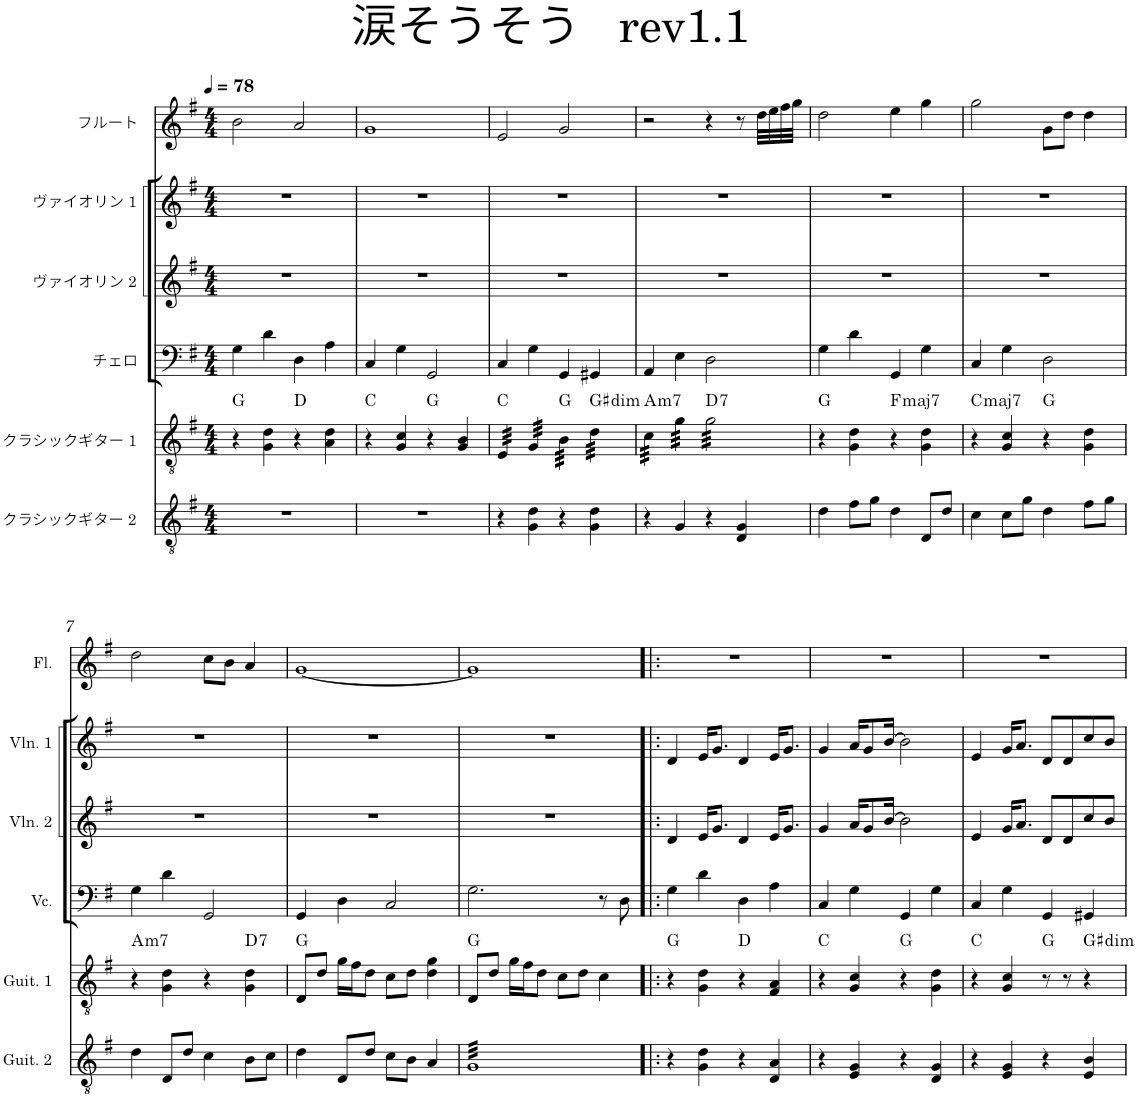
**kern	**kern	**harte	**kern	**kern	**kern	**kern
*part6	*part5	*part5	*part4	*part3	*part2	*part1
*staff6	*staff5	*	*staff4	*staff3	*staff2	*staff1
*I"クラシックギター 2	*I"クラシックギター 1	*	*I"チェロ	*I"ヴァイオリン 2	*I"ヴァイオリン 1	*I"フルート
*clefGv2	*clefGv2	*	*clefF4	*clefG2	*clefG2	*clefG2
*k[f#]	*k[f#]	*	*k[f#]	*k[f#]	*k[f#]	*k[f#]
*M4/4	*M4/4	*	*M4/4	*M4/4	*M4/4	*M4/4
*MM78	*MM78	*	*MM78	*MM78	*MM78	*MM78
=1	=1	=1	=1	=1	=1	=1
1r	4r	G:maj	4G\	1r	1r	2b\
.	4G\ 4d\	.	4d\	.	.	.
.	4r	D:maj	4D\	.	.	2a/
.	4A\ 4d\	.	4A\	.	.	.
=2	=2	=2	=2	=2	=2	=2
1r	4r	C:maj	4C/	1r	1r	1g
.	4G/ 4c/	.	4G\	.	.	.
.	4r	G:maj	2GG/	.	.	.
.	4G/ 4B/	.	.	.	.	.
=3	=3	=3	=3	=3	=3	=3
*	*tremolo	*	*	*	*	*
4r	32E/LLL	C:maj	4C/	1r	1r	2e/
.	32E/	.	.	.	.	.
.	32E/	.	.	.	.	.
.	32E/	.	.	.	.	.
.	32E/	.	.	.	.	.
.	32E/	.	.	.	.	.
.	32E/	.	.	.	.	.
.	32E/JJJ	.	.	.	.	.
4G\ 4d\	32G/LLL	.	4G\	.	.	.
.	32G/	.	.	.	.	.
.	32G/	.	.	.	.	.
.	32G/	.	.	.	.	.
.	32G/	.	.	.	.	.
.	32G/	.	.	.	.	.
.	32G/	.	.	.	.	.
.	32G/JJJ	.	.	.	.	.
4r	32B\LLL	G:maj	4GG/	.	.	2g/
.	32B\	.	.	.	.	.
.	32B\	.	.	.	.	.
.	32B\	.	.	.	.	.
.	32B\	.	.	.	.	.
.	32B\	.	.	.	.	.
.	32B\	.	.	.	.	.
.	32B\JJJ	.	.	.	.	.
!	!	!LO:H:kt=dim	!	!	!	!
4G\ 4d\	32d\LLL	G#:dim	4GG#X/	.	.	.
.	32d\	.	.	.	.	.
.	32d\	.	.	.	.	.
.	32d\	.	.	.	.	.
.	32d\	.	.	.	.	.
.	32d\	.	.	.	.	.
.	32d\	.	.	.	.	.
.	32d\JJJ	.	.	.	.	.
=4	=4	=4	=4	=4	=4	=4
!	!	!LO:H:kt=m7	!	!	!	!
4r	32c\LLL	A:min7	4AA/	1r	1r	2r
.	32c\	.	.	.	.	.
.	32c\	.	.	.	.	.
.	32c\	.	.	.	.	.
.	32c\	.	.	.	.	.
.	32c\	.	.	.	.	.
.	32c\	.	.	.	.	.
.	32c\JJJ	.	.	.	.	.
4G/	32g\LLL	.	4E\	.	.	.
.	32g\	.	.	.	.	.
.	32g\	.	.	.	.	.
.	32g\	.	.	.	.	.
.	32g\	.	.	.	.	.
.	32g\	.	.	.	.	.
.	32g\	.	.	.	.	.
.	32g\JJJ	.	.	.	.	.
!	!	!LO:H:kt=7	!	!	!	!
4r	32g\LLL	D:7	2D\	.	.	4r
.	32g\	.	.	.	.	.
.	32g\	.	.	.	.	.
.	32g\	.	.	.	.	.
.	32g\	.	.	.	.	.
.	32g\	.	.	.	.	.
.	32g\	.	.	.	.	.
.	32g\	.	.	.	.	.
4D/ 4G/	32g\	.	.	.	.	8r
.	32g\	.	.	.	.	.
.	32g\	.	.	.	.	.
.	32g\	.	.	.	.	.
.	32g\	.	.	.	.	32dd\LLL
.	32g\	.	.	.	.	32ee\
.	32g\	.	.	.	.	32ff#\
.	32g\JJJ	.	.	.	.	32gg\JJJ
*	*Xtremolo	*	*	*	*	*
=5	=5	=5	=5	=5	=5	=5
4d\	4r	G:maj	4G\	1r	1r	2dd\
8f#\L	4G\ 4d\	.	4d\	.	.	.
8g\J	.	.	.	.	.	.
!	!	!LO:H:kt=maj7	!	!	!	!
4d\	4r	F:maj7	4GG/	.	.	4ee\
8D/L	4G\ 4d\	.	4G\	.	.	4gg\
8d/J	.	.	.	.	.	.
=6	=6	=6	=6	=6	=6	=6
!	!	!LO:H:kt=maj7	!	!	!	!
4c\	4r	C:maj7	4C/	1r	1r	2gg\
8c\L	4G/ 4c/	.	4G\	.	.	.
8g\J	.	.	.	.	.	.
4d\	4r	G:maj	2D\	.	.	8g\L
.	.	.	.	.	.	8dd\J
8f#\L	4G\ 4d\	.	.	.	.	4dd\
8g\J	.	.	.	.	.	.
!!LO:LB:g=z
=7	=7	=7	=7	=7	=7	=7
!	!	!LO:H:kt=m7	!	!	!	!
4d\	4r	A:min7	4G\	1r	1r	2dd\
8D/L	4G\ 4d\	.	4d\	.	.	.
8d/J	.	.	.	.	.	.
4c\	4r	.	2GG/	.	.	8cc\L
.	.	.	.	.	.	8b\J
!	!	!LO:H:kt=7	!	!	!	!
8B\L	4G\ 4d\	D:7	.	.	.	4a/
8c\J	.	.	.	.	.	.
=8	=8	=8	=8	=8	=8	=8
4d\	8D/L	G:maj	4GG/	1r	1r	[1g
.	8d/J	.	.	.	.	.
8D/L	16g\LL	.	4D\	.	.	.
.	16f#\J	.	.	.	.	.
8d/J	8d\J	.	.	.	.	.
8c\L	8c\L	.	2C/	.	.	.
8B\J	8d\J	.	.	.	.	.
4A/	4d\ 4g\	.	.	.	.	.
=9	=9	=9	=9	=9	=9	=9
*tremolo	*	*	*	*	*	*
32GLLL	8D/L	G:maj	2.G\	1r	1r	1g]
32G	.	.	.	.	.	.
32G	.	.	.	.	.	.
32G	.	.	.	.	.	.
32G	8d/J	.	.	.	.	.
32G	.	.	.	.	.	.
32G	.	.	.	.	.	.
32G	.	.	.	.	.	.
32G	16g\LL	.	.	.	.	.
32G	.	.	.	.	.	.
32G	16f#\J	.	.	.	.	.
32G	.	.	.	.	.	.
32G	8d\J	.	.	.	.	.
32G	.	.	.	.	.	.
32G	.	.	.	.	.	.
32G	.	.	.	.	.	.
32G	8c\L	.	.	.	.	.
32G	.	.	.	.	.	.
32G	.	.	.	.	.	.
32G	.	.	.	.	.	.
32G	8d\J	.	.	.	.	.
32G	.	.	.	.	.	.
32G	.	.	.	.	.	.
32G	.	.	.	.	.	.
32G	4c\	.	8r	.	.	.
32G	.	.	.	.	.	.
32G	.	.	.	.	.	.
32G	.	.	.	.	.	.
32G	.	.	8D\	.	.	.
32G	.	.	.	.	.	.
32G	.	.	.	.	.	.
32GJJJ	.	.	.	.	.	.
*Xtremolo	*	*	*	*	*	*
=10!|:	=10!|:	=10!|:	=10!|:	=10!|:	=10!|:	=10!|:
4r	4r	G:maj	4G\	4d/	4d/	1r
4G\ 4d\	4G\ 4d\	.	4d\	16e/KL	16e/KL	.
.	.	.	.	8.g/J	8.g/J	.
4r	4r	D:maj	4D\	4d/	4d/	.
4D/ 4A/	4F#/ 4A/	.	4A\	16e/KL	16e/KL	.
.	.	.	.	8.g/J	8.g/J	.
=11	=11	=11	=11	=11	=11	=11
4r	4r	C:maj	4C/	4g/	4g/	1r
4E/ 4G/	4G/ 4c/	.	4G\	16a/KL	16a/KL	.
.	.	.	.	8g/	8g/	.
.	.	.	.	[16b/Jk	[16b/Jk	.
4r	4r	G:maj	4GG/	2b\]	2b\]	.
4D/ 4G/	4G\ 4d\	.	4G\	.	.	.
=12	=12	=12	=12	=12	=12	=12
4r	4r	C:maj	4C/	4e/	4e/	1r
4E/ 4G/	4G/ 4c/	.	4G\	16g/KL	16g/KL	.
.	.	.	.	8.a/J	8.a/J	.
4r	8r	G:maj	4GG/	8d/L	8d/L	.
.	8r	.	.	8d/	8d/	.
!	!	!LO:H:kt=dim	!	!	!	!
4E/ 4B/	4r	G#:dim	4GG#X/	8cc/	8cc/	.
.	.	.	.	8b/J	8b/J	.
=	=	=	=	=	=	=
*-	*-	*-	*-	*-	*-	*-
